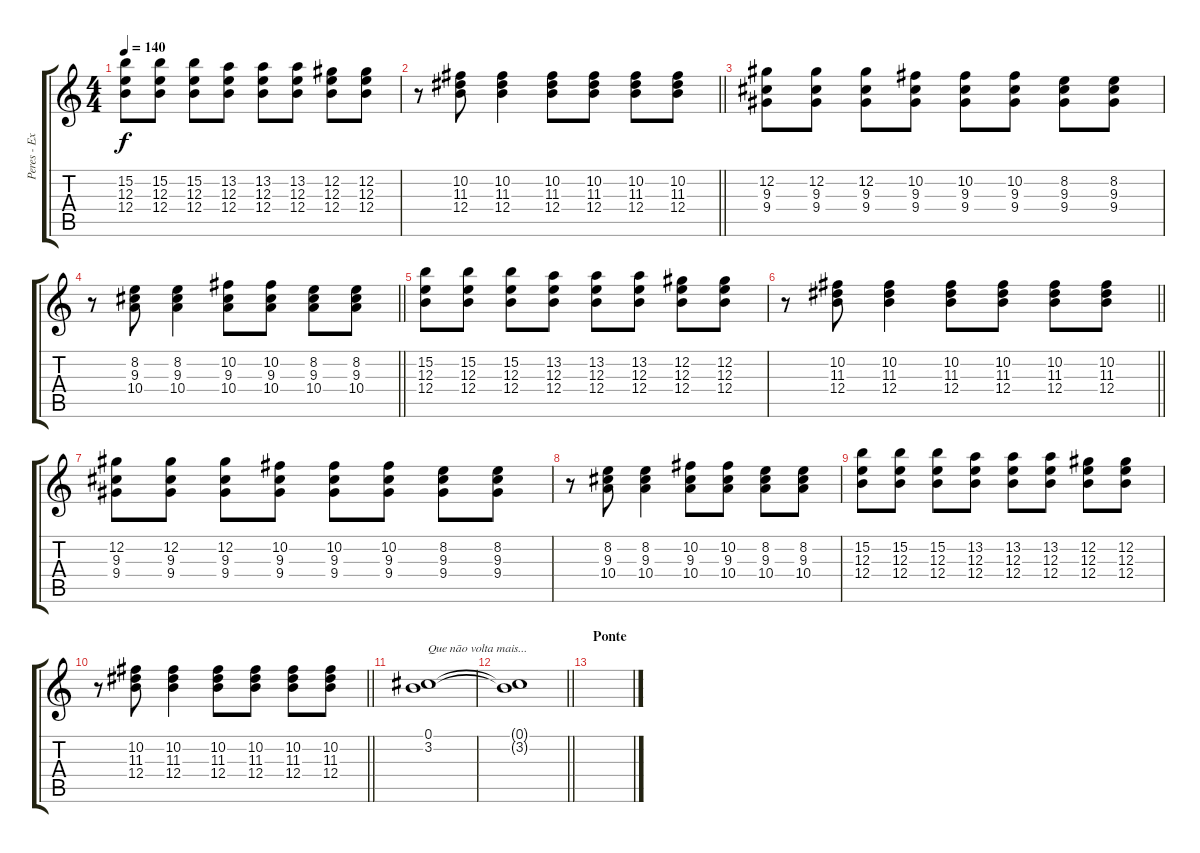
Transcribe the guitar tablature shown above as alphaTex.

\track ("Peres - Extra - Aux" "Peres - Ex") {instrument distortionguitar}
\staff {score tabs}
\tuning (Db4 Ab3 E3 B2 Gb2 B1) {hide}
\ts (4 4)
\tempo 140
\clef g2
\ks c
(15.2 12.3 12.4).8{dy f} (15.2 12.3 12.4).8 (15.2 12.3 12.4).8 (13.2 12.3 12.4).8 (13.2 12.3 12.4).8 (13.2 12.3 12.4).8 (12.2 12.3 12.4).8 (12.2 12.3 12.4).8 |
\barLineRight lightlight
r.8 (10.2 11.3 12.4).8 (10.2 11.3 12.4).4 (10.2 11.3 12.4).8 (10.2 11.3 12.4).8 (10.2 11.3 12.4).8 (10.2 11.3 12.4).8 |
(12.2 9.3 9.4).8 (12.2 9.3 9.4).8 (12.2 9.3 9.4).8 (10.2 9.3 9.4).8 (10.2 9.3 9.4).8 (10.2 9.3 9.4).8 (8.2 9.3 9.4).8 (8.2 9.3 9.4).8 |
\barLineRight lightlight
r.8 (8.2 9.3 10.4).8 (8.2 9.3 10.4).4 (10.2 9.3 10.4).8 (10.2 9.3 10.4).8 (8.2 9.3 10.4).8 (8.2 9.3 10.4).8 |
(15.2 12.3 12.4).8 (15.2 12.3 12.4).8 (15.2 12.3 12.4).8 (13.2 12.3 12.4).8 (13.2 12.3 12.4).8 (13.2 12.3 12.4).8 (12.2 12.3 12.4).8 (12.2 12.3 12.4).8 |
\barLineRight lightlight
r.8 (10.2 11.3 12.4).8 (10.2 11.3 12.4).4 (10.2 11.3 12.4).8 (10.2 11.3 12.4).8 (10.2 11.3 12.4).8 (10.2 11.3 12.4).8 |
(12.2 9.3 9.4).8 (12.2 9.3 9.4).8 (12.2 9.3 9.4).8 (10.2 9.3 9.4).8 (10.2 9.3 9.4).8 (10.2 9.3 9.4).8 (8.2 9.3 9.4).8 (8.2 9.3 9.4).8 |
r.8 (8.2 9.3 10.4).8 (8.2 9.3 10.4).4 (10.2 9.3 10.4).8 (10.2 9.3 10.4).8 (8.2 9.3 10.4).8 (8.2 9.3 10.4).8 |
(15.2 12.3 12.4).8 (15.2 12.3 12.4).8 (15.2 12.3 12.4).8 (13.2 12.3 12.4).8 (13.2 12.3 12.4).8 (13.2 12.3 12.4).8 (12.2 12.3 12.4).8 (12.2 12.3 12.4).8 |
\barLineRight lightlight
r.8 (10.2 11.3 12.4).8 (10.2 11.3 12.4).4 (10.2 11.3 12.4).8 (10.2 11.3 12.4).8 (10.2 11.3 12.4).8 (10.2 11.3 12.4).8 |
\section ("" "")
(0.1 3.2).1{txt "Que não volta mais..."} |
\barLineRight lightlight
(0.1{t} 3.2{t}).1 |
\section ("" "Ponte")
